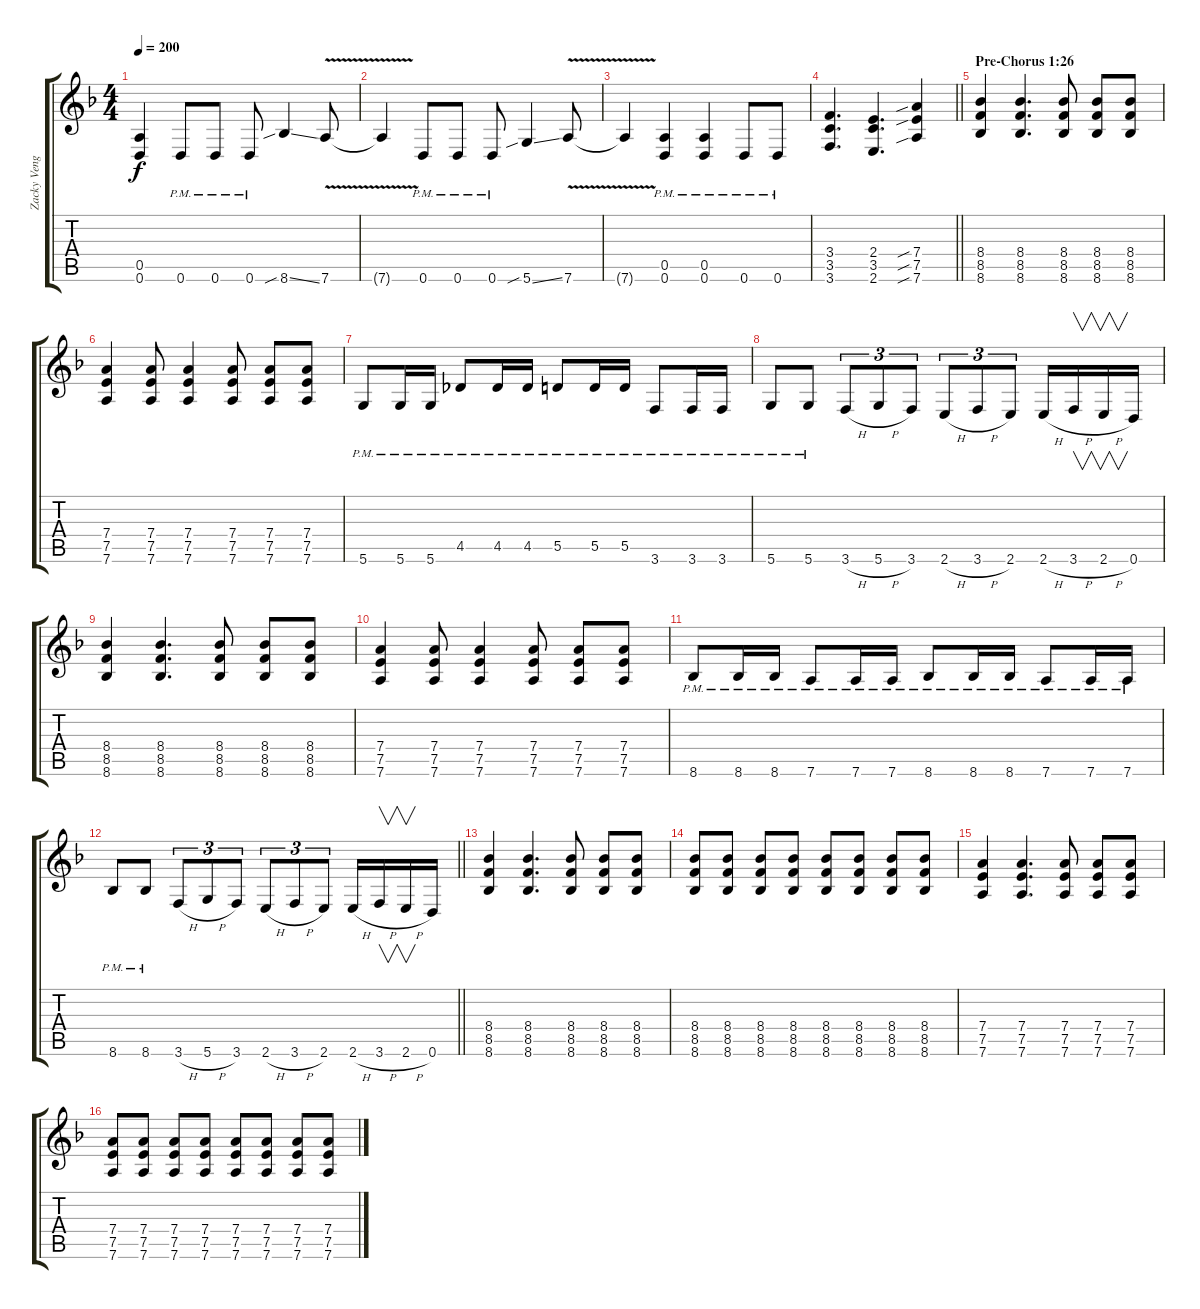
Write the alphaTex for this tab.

\track ("Zacky Vengeance (Rhythm) II" "Zacky Veng") {instrument distortionguitar}
\staff {score tabs}
\tuning (E4 B3 G3 D3 A2 D2) {hide}
\ts (4 4)
\tempo 200
\clef g2
\ks f
(0.5 0.6).4{dy f} 0.6{pm}.8 0.6{pm}.8 0.6{pm}.8 8.6{sib ss}.4 7.6{v}.8 |
7.6{v t}.4 0.6{pm}.8 0.6{pm}.8 0.6{pm}.8 5.6{sib ss}.4 7.6{v}.8 |
7.6{v t}.4 (0.5{pm} 0.6{pm}).4 (0.5{pm} 0.6{pm}).4 0.6{pm}.8 0.6{pm}.8 |
\barLineRight lightlight
(3.4 3.5 3.6).4{d} (2.4 3.5 2.6).4{d} (7.4{sib} 7.5{sib} 7.6{sib}).4 |
\section ("" "Pre-Chorus 1:26")
(8.4 8.5 8.6).4 (8.4 8.5 8.6).4{d} (8.4 8.5 8.6).8 (8.4 8.5 8.6).8 (8.4 8.5 8.6).8 |
(7.4 7.5 7.6).4 (7.4 7.5 7.6).8 (7.4 7.5 7.6).4 (7.4 7.5 7.6).8 (7.4 7.5 7.6).8 (7.4 7.5 7.6).8 |
5.6{pm}.8 5.6{pm}.16 5.6{pm}.16 4.5{pm}.8 4.5{pm}.16 4.5{pm}.16 5.5{pm}.8 5.5{pm}.16 5.5{pm}.16 3.6{pm}.8 3.6{pm}.16 3.6{pm}.16 |
5.6{pm}.8 5.6{pm}.8 3.6{h}.8{tu (3 2)} 5.6{h}.8{tu (3 2)} 3.6.8{tu (3 2)} 2.6{h}.8{tu (3 2)} 3.6{h}.8{tu (3 2)} 2.6.8{tu (3 2)} 2.6{h}.16 3.6{h}.16{v} 2.6{h}.16{v} 0.6.16 |
(8.4 8.5 8.6).4 (8.4 8.5 8.6).4{d} (8.4 8.5 8.6).8 (8.4 8.5 8.6).8 (8.4 8.5 8.6).8 |
(7.4 7.5 7.6).4 (7.4 7.5 7.6).8 (7.4 7.5 7.6).4 (7.4 7.5 7.6).8 (7.4 7.5 7.6).8 (7.4 7.5 7.6).8 |
8.6{pm}.8 8.6{pm}.16 8.6{pm}.16 7.6{pm}.8 7.6{pm}.16 7.6{pm}.16 8.6{pm}.8 8.6{pm}.16 8.6{pm}.16 7.6{pm}.8 7.6{pm}.16 7.6{pm}.16 |
\barLineRight lightlight
8.6{pm}.8 8.6{pm}.8 3.6{h}.8{tu (3 2)} 5.6{h}.8{tu (3 2)} 3.6.8{tu (3 2)} 2.6{h}.8{tu (3 2)} 3.6{h}.8{tu (3 2)} 2.6.8{tu (3 2)} 2.6{h}.16 3.6{h}.16{v} 2.6{h}.16{v} 0.6.16 |
\section ("" "")
(8.4 8.5 8.6).4 (8.4 8.5 8.6).4{d} (8.4 8.5 8.6).8 (8.4 8.5 8.6).8 (8.4 8.5 8.6).8 |
(8.4 8.5 8.6).8 (8.4 8.5 8.6).8 (8.4 8.5 8.6).8 (8.4 8.5 8.6).8 (8.4 8.5 8.6).8 (8.4 8.5 8.6).8 (8.4 8.5 8.6).8 (8.4 8.5 8.6).8 |
(7.4 7.5 7.6).4 (7.4 7.5 7.6).4{d} (7.4 7.5 7.6).8 (7.4 7.5 7.6).8 (7.4 7.5 7.6).8 |
(7.4 7.5 7.6).8 (7.4 7.5 7.6).8 (7.4 7.5 7.6).8 (7.4 7.5 7.6).8 (7.4 7.5 7.6).8 (7.4 7.5 7.6).8 (7.4 7.5 7.6).8 (7.4 7.5 7.6).8
